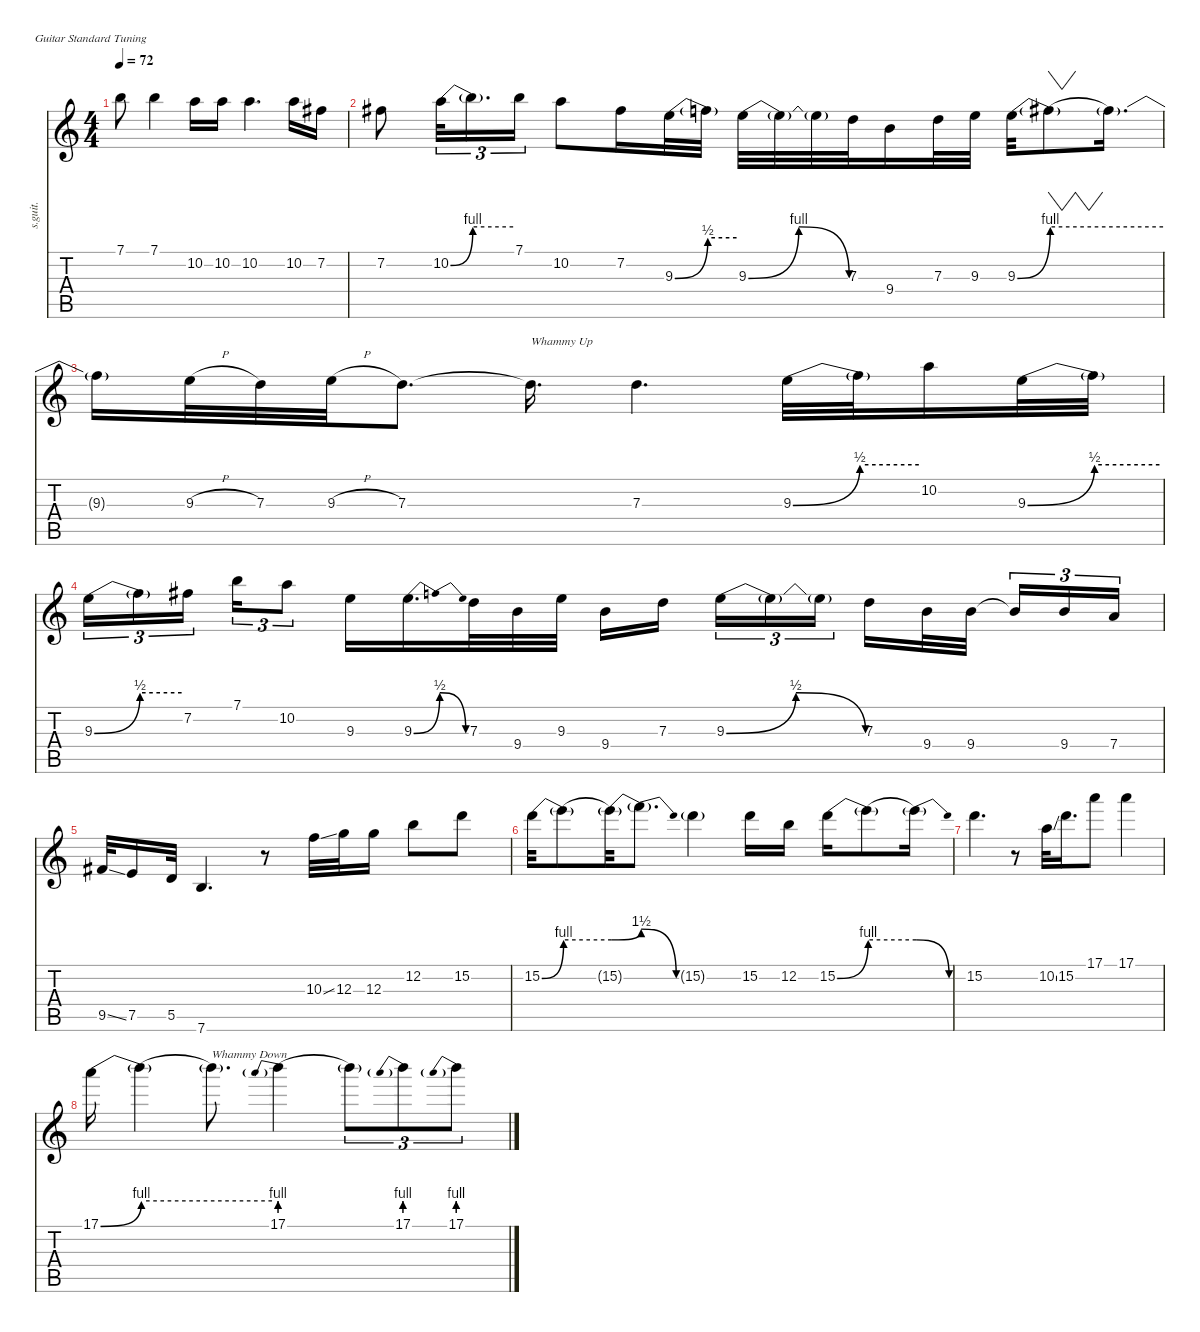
\defaultSystemsLayout 4
\hideDynamics
\bracketExtendMode nobrackets
\track ("David Gilmour" "s.guit.") {instrument overdrivenguitar}
\staff {score tabs}
\tuning (E4 B3 G3 D3 A2 E2)
\ts (4 4)
\tempo 72
\clef g2
\ks c
7.1.8{lyrics (0 "") lyrics (1 "") lyrics (2 "") lyrics (3 "") lyrics (4 "") dy f} 7.1.4{lyrics (0 "") lyrics (1 "") lyrics (2 "") lyrics (3 "") lyrics (4 "")} 10.2.16{lyrics (0 "") lyrics (1 "") lyrics (2 "") lyrics (3 "") lyrics (4 "")} 10.2.16{lyrics (0 "") lyrics (1 "") lyrics (2 "") lyrics (3 "") lyrics (4 "")} 10.2.4{d lyrics (0 "") lyrics (1 "") lyrics (2 "") lyrics (3 "") lyrics (4 "")} 10.2.16{lyrics (0 "") lyrics (1 "") lyrics (2 "") lyrics (3 "") lyrics (4 "")} 7.2{acc #}.16{lyrics (0 "") lyrics (1 "") lyrics (2 "") lyrics (3 "") lyrics (4 "")} |
7.2{acc #}.8{lyrics (0 "") lyrics (1 "") lyrics (2 "") lyrics (3 "") lyrics (4 "")} 10.2{be (bend 0 0 60 4)}.32{tu (3 2) lyrics (0 "") lyrics (1 "") lyrics (2 "") lyrics (3 "") lyrics (4 "")} 10.2{be (hold 0 4 60 4) t}.16{d tu (3 2) lyrics (0 "") lyrics (1 "") lyrics (2 "") lyrics (3 "") lyrics (4 "")} 7.1.16{tu (3 2) lyrics (0 "") lyrics (1 "") lyrics (2 "") lyrics (3 "") lyrics (4 "")} 10.2.8{lyrics (0 "") lyrics (1 "") lyrics (2 "") lyrics (3 "") lyrics (4 "")} 7.2{acc #}.16{lyrics (0 "") lyrics (1 "") lyrics (2 "") lyrics (3 "") lyrics (4 "")} 9.3{be (bend 0 0 60 2)}.32{lyrics (0 "") lyrics (1 "") lyrics (2 "") lyrics (3 "") lyrics (4 "")} 9.3{be (hold 0 2 60 2) t}.32{lyrics (0 "") lyrics (1 "") lyrics (2 "") lyrics (3 "") lyrics (4 "")} 9.3{be (bendrelease 0 0 30 4 30 4 60 0)}.32{lyrics (0 "") lyrics (1 "") lyrics (2 "") lyrics (3 "") lyrics (4 "")} 9.3{t}.32{lyrics (0 "") lyrics (1 "") lyrics (2 "") lyrics (3 "") lyrics (4 "")} 9.3{t}.32{lyrics (0 "") lyrics (1 "") lyrics (2 "") lyrics (3 "") lyrics (4 "")} 7.3.32{lyrics (0 "") lyrics (1 "") lyrics (2 "") lyrics (3 "") lyrics (4 "")} 9.4.16{lyrics (0 "") lyrics (1 "") lyrics (2 "") lyrics (3 "") lyrics (4 "")} 7.3.32{lyrics (0 "") lyrics (1 "") lyrics (2 "") lyrics (3 "") lyrics (4 "")} 9.3.32{lyrics (0 "") lyrics (1 "") lyrics (2 "") lyrics (3 "") lyrics (4 "")} 9.3{be (bend 0 0 60 4)}.32{lyrics (0 "") lyrics (1 "") lyrics (2 "") lyrics (3 "") lyrics (4 "")} 9.3{be (hold 0 4 60 4) t}.8{vw lyrics (0 "") lyrics (1 "") lyrics (2 "") lyrics (3 "") lyrics (4 "")} 9.3{t}.16{d lyrics (0 "") lyrics (1 "") lyrics (2 "") lyrics (3 "") lyrics (4 "")} |
9.3{t}.16{lyrics (0 "") lyrics (1 "") lyrics (2 "") lyrics (3 "") lyrics (4 "")} 9.3{h}.32{lyrics (0 "") lyrics (1 "") lyrics (2 "") lyrics (3 "") lyrics (4 "")} 7.3.32{lyrics (0 "") lyrics (1 "") lyrics (2 "") lyrics (3 "") lyrics (4 "")} 9.3{h}.32{lyrics (0 "") lyrics (1 "") lyrics (2 "") lyrics (3 "") lyrics (4 "")} 7.3.8{d lyrics (0 "") lyrics (1 "") lyrics (2 "") lyrics (3 "") lyrics (4 "")} 7.3{t}.16{d txt "Whammy Up" lyrics (0 "") lyrics (1 "") lyrics (2 "") lyrics (3 "") lyrics (4 "")} 7.3.4{d lyrics (0 "") lyrics (1 "") lyrics (2 "") lyrics (3 "") lyrics (4 "")} 9.3{be (bend 0 0 60 2)}.32{lyrics (0 "") lyrics (1 "") lyrics (2 "") lyrics (3 "") lyrics (4 "")} 9.3{be (hold 0 2 60 2) t}.32{lyrics (0 "") lyrics (1 "") lyrics (2 "") lyrics (3 "") lyrics (4 "")} 10.2.16{lyrics (0 "") lyrics (1 "") lyrics (2 "") lyrics (3 "") lyrics (4 "")} 9.3{be (bend 0 0 60 2)}.32{lyrics (0 "") lyrics (1 "") lyrics (2 "") lyrics (3 "") lyrics (4 "")} 9.3{be (hold 0 2 60 2) t}.32{lyrics (0 "") lyrics (1 "") lyrics (2 "") lyrics (3 "") lyrics (4 "")} |
9.3{be (bend 0 0 60 2)}.16{tu (3 2) lyrics (0 "") lyrics (1 "") lyrics (2 "") lyrics (3 "") lyrics (4 "")} 9.3{be (hold 0 2 60 2) t}.16{tu (3 2) lyrics (0 "") lyrics (1 "") lyrics (2 "") lyrics (3 "") lyrics (4 "")} 7.2{acc #}.16{tu (3 2) lyrics (0 "") lyrics (1 "") lyrics (2 "") lyrics (3 "") lyrics (4 "")} 7.1.16{tu (3 2) lyrics (0 "") lyrics (1 "") lyrics (2 "") lyrics (3 "") lyrics (4 "")} 10.2.8{tu (3 2) lyrics (0 "") lyrics (1 "") lyrics (2 "") lyrics (3 "") lyrics (4 "")} 9.3.16{lyrics (0 "") lyrics (1 "") lyrics (2 "") lyrics (3 "") lyrics (4 "")} 9.3{be (bendrelease 0 0 30 2 30 2 60 0)}.16{d lyrics (0 "") lyrics (1 "") lyrics (2 "") lyrics (3 "") lyrics (4 "")} 7.3.32{lyrics (0 "") lyrics (1 "") lyrics (2 "") lyrics (3 "") lyrics (4 "")} 9.4.32{lyrics (0 "") lyrics (1 "") lyrics (2 "") lyrics (3 "") lyrics (4 "")} 9.3.32{lyrics (0 "") lyrics (1 "") lyrics (2 "") lyrics (3 "") lyrics (4 "")} 9.4.16{lyrics (0 "") lyrics (1 "") lyrics (2 "") lyrics (3 "") lyrics (4 "")} 7.3.16{lyrics (0 "") lyrics (1 "") lyrics (2 "") lyrics (3 "") lyrics (4 "")} 9.3{be (bendrelease 0 0 30 2 30 2 60 0)}.16{tu (3 2) lyrics (0 "") lyrics (1 "") lyrics (2 "") lyrics (3 "") lyrics (4 "")} 9.3{t}.16{tu (3 2) lyrics (0 "") lyrics (1 "") lyrics (2 "") lyrics (3 "") lyrics (4 "")} 9.3{t}.16{tu (3 2) lyrics (0 "") lyrics (1 "") lyrics (2 "") lyrics (3 "") lyrics (4 "")} 7.3.16{lyrics (0 "") lyrics (1 "") lyrics (2 "") lyrics (3 "") lyrics (4 "")} 9.4.32{lyrics (0 "") lyrics (1 "") lyrics (2 "") lyrics (3 "") lyrics (4 "")} 9.4.32{lyrics (0 "") lyrics (1 "") lyrics (2 "") lyrics (3 "") lyrics (4 "")} 9.4{t}.16{tu (3 2) lyrics (0 "") lyrics (1 "") lyrics (2 "") lyrics (3 "") lyrics (4 "")} 9.4.16{tu (3 2) lyrics (0 "") lyrics (1 "") lyrics (2 "") lyrics (3 "") lyrics (4 "")} 7.4.16{tu (3 2) lyrics (0 "") lyrics (1 "") lyrics (2 "") lyrics (3 "") lyrics (4 "")} |
9.5{ss acc #}.32{lyrics (0 "") lyrics (1 "") lyrics (2 "") lyrics (3 "") lyrics (4 "")} 7.5.16{lyrics (0 "") lyrics (1 "") lyrics (2 "") lyrics (3 "") lyrics (4 "")} 5.5.32{lyrics (0 "") lyrics (1 "") lyrics (2 "") lyrics (3 "") lyrics (4 "")} 7.6.4{d lyrics (0 "") lyrics (1 "") lyrics (2 "") lyrics (3 "") lyrics (4 "")} r.8 10.3{ss}.32{lyrics (0 "") lyrics (1 "") lyrics (2 "") lyrics (3 "") lyrics (4 "")} 12.3.32{lyrics (0 "") lyrics (1 "") lyrics (2 "") lyrics (3 "") lyrics (4 "")} 12.3.16{lyrics (0 "") lyrics (1 "") lyrics (2 "") lyrics (3 "") lyrics (4 "")} 12.2.8{lyrics (0 "") lyrics (1 "") lyrics (2 "") lyrics (3 "") lyrics (4 "")} 15.2.8{lyrics (0 "") lyrics (1 "") lyrics (2 "") lyrics (3 "") lyrics (4 "")} |
15.2{be (bend 0 0 60 4)}.32{lyrics (0 "") lyrics (1 "") lyrics (2 "") lyrics (3 "") lyrics (4 "")} 15.2{be (hold 0 4 60 4) t}.8{lyrics (0 "") lyrics (1 "") lyrics (2 "") lyrics (3 "") lyrics (4 "")} 15.2{be (bend 0 4 60 6) t}.32{lyrics (0 "") lyrics (1 "") lyrics (2 "") lyrics (3 "") lyrics (4 "")} 15.2{be (release 0 6 60 0) t}.8{d lyrics (0 "") lyrics (1 "") lyrics (2 "") lyrics (3 "") lyrics (4 "")} 15.2{g}.4{lyrics (0 "") lyrics (1 "") lyrics (2 "") lyrics (3 "") lyrics (4 "")} 15.2.16{lyrics (0 "") lyrics (1 "") lyrics (2 "") lyrics (3 "") lyrics (4 "")} 12.2.16{lyrics (0 "") lyrics (1 "") lyrics (2 "") lyrics (3 "") lyrics (4 "")} 15.2{be (bend 0 0 60 4)}.16{lyrics (0 "") lyrics (1 "") lyrics (2 "") lyrics (3 "") lyrics (4 "")} 15.2{be (hold 0 4 60 4) t}.8{lyrics (0 "") lyrics (1 "") lyrics (2 "") lyrics (3 "") lyrics (4 "")} 15.2{be (release 0 4 60 0) t}.16{lyrics (0 "") lyrics (1 "") lyrics (2 "") lyrics (3 "") lyrics (4 "")} |
15.2.4{d lyrics (0 "") lyrics (1 "") lyrics (2 "") lyrics (3 "") lyrics (4 "")} r.8 10.2{ss}.32{lyrics (0 "") lyrics (1 "") lyrics (2 "") lyrics (3 "") lyrics (4 "")} 15.2.16{d lyrics (0 "") lyrics (1 "") lyrics (2 "") lyrics (3 "") lyrics (4 "")} 17.1.8{lyrics (0 "") lyrics (1 "") lyrics (2 "") lyrics (3 "") lyrics (4 "")} 17.1.4{lyrics (0 "") lyrics (1 "") lyrics (2 "") lyrics (3 "") lyrics (4 "")} |
17.1{be (bend 0 0 60 4)}.16{lyrics (0 "") lyrics (1 "") lyrics (2 "") lyrics (3 "") lyrics (4 "")} 17.1{be (hold 0 4 60 4) t}.4{lyrics (0 "") lyrics (1 "") lyrics (2 "") lyrics (3 "") lyrics (4 "")} 17.1{t}.8{d txt "Whammy Down" lyrics (0 "") lyrics (1 "") lyrics (2 "") lyrics (3 "") lyrics (4 "")} 17.1{be (prebend 0 4 60 4)}.4{lyrics (0 "") lyrics (1 "") lyrics (2 "") lyrics (3 "") lyrics (4 "")} 17.1{t}.8{tu (3 2) lyrics (0 "") lyrics (1 "") lyrics (2 "") lyrics (3 "") lyrics (4 "")} 17.1{be (prebend 0 4 60 4)}.8{tu (3 2) lyrics (0 "") lyrics (1 "") lyrics (2 "") lyrics (3 "") lyrics (4 "")} 17.1{be (prebend 0 4 60 4)}.8{tu (3 2) lyrics (0 "") lyrics (1 "") lyrics (2 "") lyrics (3 "") lyrics (4 "")}
